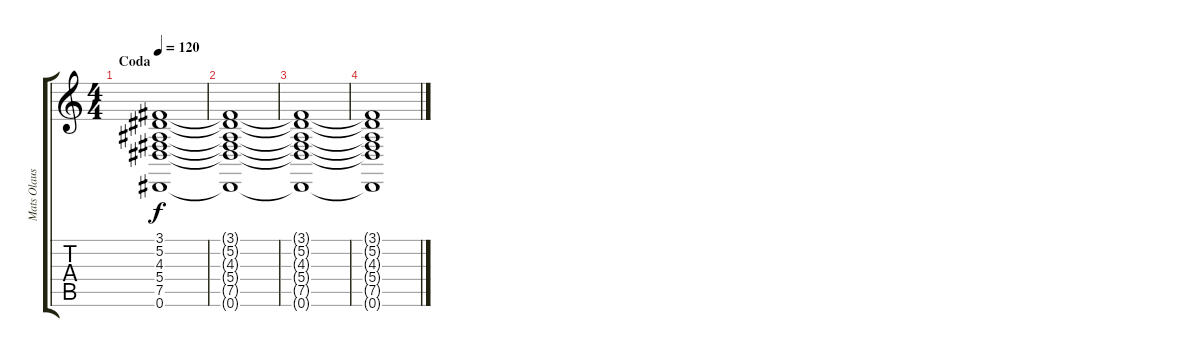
\track ("Mats Olausson" "Mats Olaus") {instrument stringensemble1}
\staff {score tabs}
\tuning (Eb4 Bb3 Gb3 Db3 Ab2 Eb2) {hide}
\ts (4 4)
\section ("" "Coda")
\tempo 120
\clef g2
\ks c
(3.1 5.2 4.3 5.4 7.5 0.6).1{dy f} |
(3.1{t} 5.2{t} 4.3{t} 5.4{t} 7.5{t} 0.6{t}).1 |
(3.1{t} 5.2{t} 4.3{t} 5.4{t} 7.5{t} 0.6{t}).1 |
(3.1{t} 5.2{t} 4.3{t} 5.4{t} 7.5{t} 0.6{t}).1
